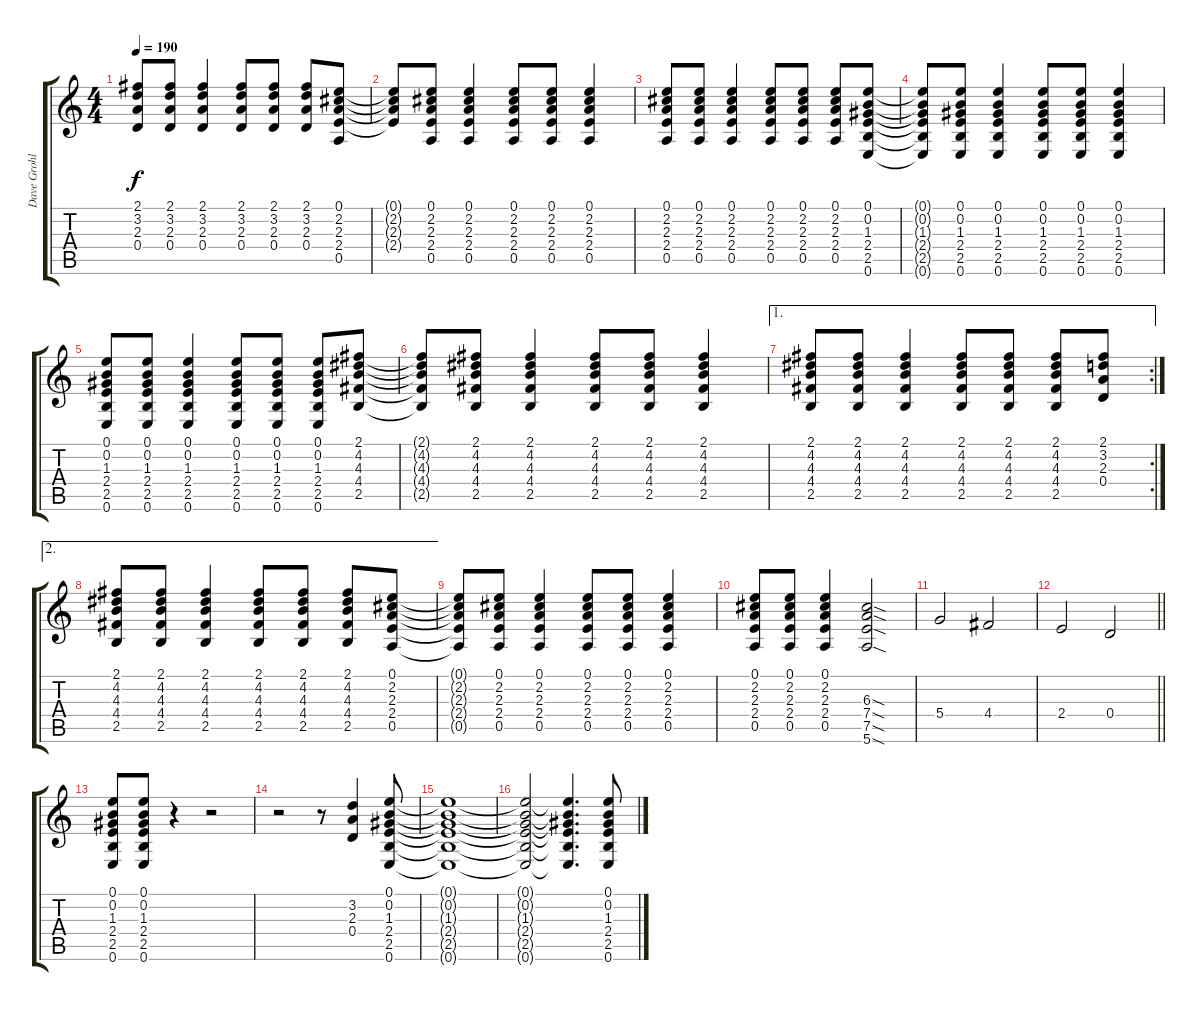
\track ("Dave Grohl (Rhythm)" "Dave Grohl") {instrument distortionguitar}
\staff {score tabs}
\tuning (E4 B3 G3 D3 A2 E2) {hide}
\ts (4 4)
\tempo 190
\clef g2
\ks c
(2.1 3.2 2.3 0.4).8{dy f} (2.1 3.2 2.3 0.4).8 (2.1 3.2 2.3 0.4).4 (2.1 3.2 2.3 0.4).8 (2.1 3.2 2.3 0.4).8 (2.1 3.2 2.3 0.4).8 (0.1 2.2 2.3 2.4 0.5).8 |
(0.1{t} 2.2{t} 2.3{t} 2.4{t}).8 (0.1 2.2 2.3 2.4 0.5).8 (0.1 2.2 2.3 2.4 0.5).4 (0.1 2.2 2.3 2.4 0.5).8 (0.1 2.2 2.3 2.4 0.5).8 (0.1 2.2 2.3 2.4 0.5).4 |
(0.1 2.2 2.3 2.4 0.5).8 (0.1 2.2 2.3 2.4 0.5).8 (0.1 2.2 2.3 2.4 0.5).4 (0.1 2.2 2.3 2.4 0.5).8 (0.1 2.2 2.3 2.4 0.5).8 (0.1 2.2 2.3 2.4 0.5).8 (0.1 0.2 1.3 2.4 2.5 0.6).8 |
(0.1{t} 0.2{t} 1.3{t} 2.4{t} 2.5{t} 0.6{t}).8 (0.1 0.2 1.3 2.4 2.5 0.6).8 (0.1 0.2 1.3 2.4 2.5 0.6).4 (0.1 0.2 1.3 2.4 2.5 0.6).8 (0.1 0.2 1.3 2.4 2.5 0.6).8 (0.1 0.2 1.3 2.4 2.5 0.6).4 |
(0.1 0.2 1.3 2.4 2.5 0.6).8 (0.1 0.2 1.3 2.4 2.5 0.6).8 (0.1 0.2 1.3 2.4 2.5 0.6).4 (0.1 0.2 1.3 2.4 2.5 0.6).8 (0.1 0.2 1.3 2.4 2.5 0.6).8 (0.1 0.2 1.3 2.4 2.5 0.6).8 (2.1 4.2 4.3 4.4 2.5).8 |
(2.1{t} 4.2{t} 4.3{t} 4.4{t} 2.5{t}).8 (2.1 4.2 4.3 4.4 2.5).8 (2.1 4.2 4.3 4.4 2.5).4 (2.1 4.2 4.3 4.4 2.5).8 (2.1 4.2 4.3 4.4 2.5).8 (2.1 4.2 4.3 4.4 2.5).4 |
\ae 1
\rc 2
(2.1 4.2 4.3 4.4 2.5).8 (2.1 4.2 4.3 4.4 2.5).8 (2.1 4.2 4.3 4.4 2.5).4 (2.1 4.2 4.3 4.4 2.5).8 (2.1 4.2 4.3 4.4 2.5).8 (2.1 4.2 4.3 4.4 2.5).8 (2.1 3.2 2.3 0.4).8 |
\ae 2
(2.1 4.2 4.3 4.4 2.5).8 (2.1 4.2 4.3 4.4 2.5).8 (2.1 4.2 4.3 4.4 2.5).4 (2.1 4.2 4.3 4.4 2.5).8 (2.1 4.2 4.3 4.4 2.5).8 (2.1 4.2 4.3 4.4 2.5).8 (0.1 2.2 2.3 2.4 0.5).8 |
(0.1{t} 2.2{t} 2.3{t} 2.4{t} 0.5{t}).8 (0.1 2.2 2.3 2.4 0.5).8 (0.1 2.2 2.3 2.4 0.5).4 (0.1 2.2 2.3 2.4 0.5).8 (0.1 2.2 2.3 2.4 0.5).8 (0.1 2.2 2.3 2.4 0.5).4 |
(0.1 2.2 2.3 2.4 0.5).8 (0.1 2.2 2.3 2.4 0.5).8 (0.1 2.2 2.3 2.4 0.5).4 (6.3{sod} 7.4{sod} 7.5{sod} 5.6{sod}).2 |
5.4.2 4.4.2 |
\barLineRight lightlight
2.4.2 0.4.2 |
(0.1 0.2 1.3 2.4 2.5 0.6).8 (0.1 0.2 1.3 2.4 2.5 0.6).8 r.4 r.2 |
r.2 r.8 (3.2 2.3 0.4).4 (0.1 0.2 1.3 2.4 2.5 0.6).8 |
(0.1{t} 0.2{t} 1.3{t} 2.4{t} 2.5{t} 0.6{t}).1 |
(0.1{t} 0.2{t} 1.3{t} 2.4{t} 2.5{t} 0.6{t}).2 (0.1{t} 0.2{t} 1.3{t} 2.4{t} 2.5{t} 0.6{t}).4{d} (0.1 0.2 1.3 2.4 2.5 0.6).8
